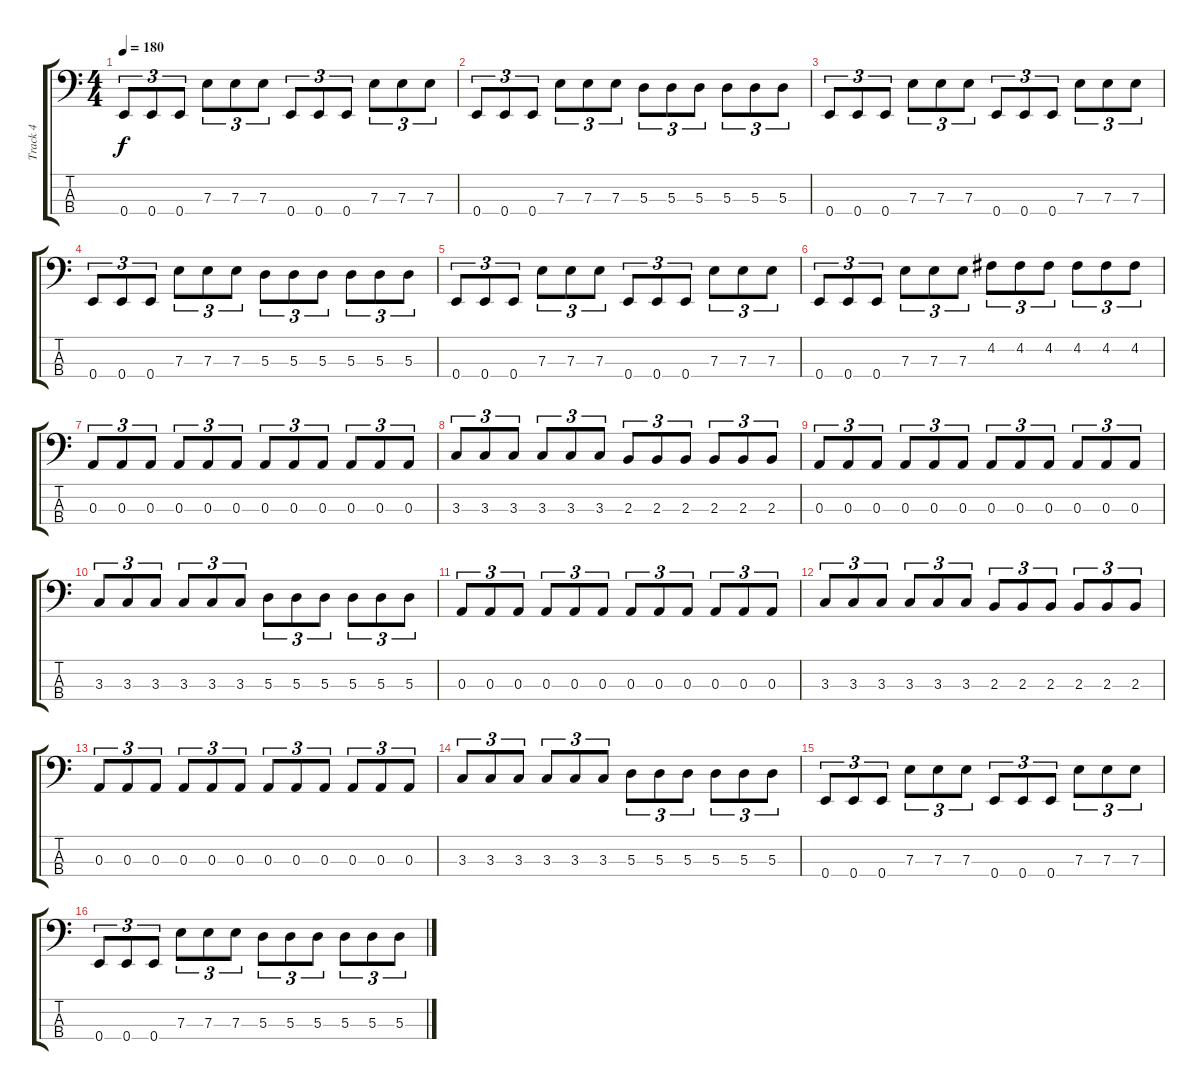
\track ("Track 4" "Track 4") {instrument electricbassfinger}
\staff {score tabs}
\tuning (G2 D2 A1 E1) {hide}
\ts (4 4)
\tempo 180
\clef f4
\ks c
0.4.8{tu (3 2) dy f} 0.4.8{tu (3 2)} 0.4.8{tu (3 2)} 7.3.8{tu (3 2)} 7.3.8{tu (3 2)} 7.3.8{tu (3 2)} 0.4.8{tu (3 2)} 0.4.8{tu (3 2)} 0.4.8{tu (3 2)} 7.3.8{tu (3 2)} 7.3.8{tu (3 2)} 7.3.8{tu (3 2)} |
0.4.8{tu (3 2)} 0.4.8{tu (3 2)} 0.4.8{tu (3 2)} 7.3.8{tu (3 2)} 7.3.8{tu (3 2)} 7.3.8{tu (3 2)} 5.3.8{tu (3 2)} 5.3.8{tu (3 2)} 5.3.8{tu (3 2)} 5.3.8{tu (3 2)} 5.3.8{tu (3 2)} 5.3.8{tu (3 2)} |
0.4.8{tu (3 2)} 0.4.8{tu (3 2)} 0.4.8{tu (3 2)} 7.3.8{tu (3 2)} 7.3.8{tu (3 2)} 7.3.8{tu (3 2)} 0.4.8{tu (3 2)} 0.4.8{tu (3 2)} 0.4.8{tu (3 2)} 7.3.8{tu (3 2)} 7.3.8{tu (3 2)} 7.3.8{tu (3 2)} |
0.4.8{tu (3 2)} 0.4.8{tu (3 2)} 0.4.8{tu (3 2)} 7.3.8{tu (3 2)} 7.3.8{tu (3 2)} 7.3.8{tu (3 2)} 5.3.8{tu (3 2)} 5.3.8{tu (3 2)} 5.3.8{tu (3 2)} 5.3.8{tu (3 2)} 5.3.8{tu (3 2)} 5.3.8{tu (3 2)} |
0.4.8{tu (3 2)} 0.4.8{tu (3 2)} 0.4.8{tu (3 2)} 7.3.8{tu (3 2)} 7.3.8{tu (3 2)} 7.3.8{tu (3 2)} 0.4.8{tu (3 2)} 0.4.8{tu (3 2)} 0.4.8{tu (3 2)} 7.3.8{tu (3 2)} 7.3.8{tu (3 2)} 7.3.8{tu (3 2)} |
0.4.8{tu (3 2)} 0.4.8{tu (3 2)} 0.4.8{tu (3 2)} 7.3.8{tu (3 2)} 7.3.8{tu (3 2)} 7.3.8{tu (3 2)} 4.2.8{tu (3 2)} 4.2.8{tu (3 2)} 4.2.8{tu (3 2)} 4.2.8{tu (3 2)} 4.2.8{tu (3 2)} 4.2.8{tu (3 2)} |
0.3.8{tu (3 2)} 0.3.8{tu (3 2)} 0.3.8{tu (3 2)} 0.3.8{tu (3 2)} 0.3.8{tu (3 2)} 0.3.8{tu (3 2)} 0.3.8{tu (3 2)} 0.3.8{tu (3 2)} 0.3.8{tu (3 2)} 0.3.8{tu (3 2)} 0.3.8{tu (3 2)} 0.3.8{tu (3 2)} |
3.3.8{tu (3 2)} 3.3.8{tu (3 2)} 3.3.8{tu (3 2)} 3.3.8{tu (3 2)} 3.3.8{tu (3 2)} 3.3.8{tu (3 2)} 2.3.8{tu (3 2)} 2.3.8{tu (3 2)} 2.3.8{tu (3 2)} 2.3.8{tu (3 2)} 2.3.8{tu (3 2)} 2.3.8{tu (3 2)} |
0.3.8{tu (3 2)} 0.3.8{tu (3 2)} 0.3.8{tu (3 2)} 0.3.8{tu (3 2)} 0.3.8{tu (3 2)} 0.3.8{tu (3 2)} 0.3.8{tu (3 2)} 0.3.8{tu (3 2)} 0.3.8{tu (3 2)} 0.3.8{tu (3 2)} 0.3.8{tu (3 2)} 0.3.8{tu (3 2)} |
3.3.8{tu (3 2)} 3.3.8{tu (3 2)} 3.3.8{tu (3 2)} 3.3.8{tu (3 2)} 3.3.8{tu (3 2)} 3.3.8{tu (3 2)} 5.3.8{tu (3 2)} 5.3.8{tu (3 2)} 5.3.8{tu (3 2)} 5.3.8{tu (3 2)} 5.3.8{tu (3 2)} 5.3.8{tu (3 2)} |
0.3.8{tu (3 2)} 0.3.8{tu (3 2)} 0.3.8{tu (3 2)} 0.3.8{tu (3 2)} 0.3.8{tu (3 2)} 0.3.8{tu (3 2)} 0.3.8{tu (3 2)} 0.3.8{tu (3 2)} 0.3.8{tu (3 2)} 0.3.8{tu (3 2)} 0.3.8{tu (3 2)} 0.3.8{tu (3 2)} |
3.3.8{tu (3 2)} 3.3.8{tu (3 2)} 3.3.8{tu (3 2)} 3.3.8{tu (3 2)} 3.3.8{tu (3 2)} 3.3.8{tu (3 2)} 2.3.8{tu (3 2)} 2.3.8{tu (3 2)} 2.3.8{tu (3 2)} 2.3.8{tu (3 2)} 2.3.8{tu (3 2)} 2.3.8{tu (3 2)} |
0.3.8{tu (3 2)} 0.3.8{tu (3 2)} 0.3.8{tu (3 2)} 0.3.8{tu (3 2)} 0.3.8{tu (3 2)} 0.3.8{tu (3 2)} 0.3.8{tu (3 2)} 0.3.8{tu (3 2)} 0.3.8{tu (3 2)} 0.3.8{tu (3 2)} 0.3.8{tu (3 2)} 0.3.8{tu (3 2)} |
3.3.8{tu (3 2)} 3.3.8{tu (3 2)} 3.3.8{tu (3 2)} 3.3.8{tu (3 2)} 3.3.8{tu (3 2)} 3.3.8{tu (3 2)} 5.3.8{tu (3 2)} 5.3.8{tu (3 2)} 5.3.8{tu (3 2)} 5.3.8{tu (3 2)} 5.3.8{tu (3 2)} 5.3.8{tu (3 2)} |
0.4.8{tu (3 2)} 0.4.8{tu (3 2)} 0.4.8{tu (3 2)} 7.3.8{tu (3 2)} 7.3.8{tu (3 2)} 7.3.8{tu (3 2)} 0.4.8{tu (3 2)} 0.4.8{tu (3 2)} 0.4.8{tu (3 2)} 7.3.8{tu (3 2)} 7.3.8{tu (3 2)} 7.3.8{tu (3 2)} |
0.4.8{tu (3 2)} 0.4.8{tu (3 2)} 0.4.8{tu (3 2)} 7.3.8{tu (3 2)} 7.3.8{tu (3 2)} 7.3.8{tu (3 2)} 5.3.8{tu (3 2)} 5.3.8{tu (3 2)} 5.3.8{tu (3 2)} 5.3.8{tu (3 2)} 5.3.8{tu (3 2)} 5.3.8{tu (3 2)}
